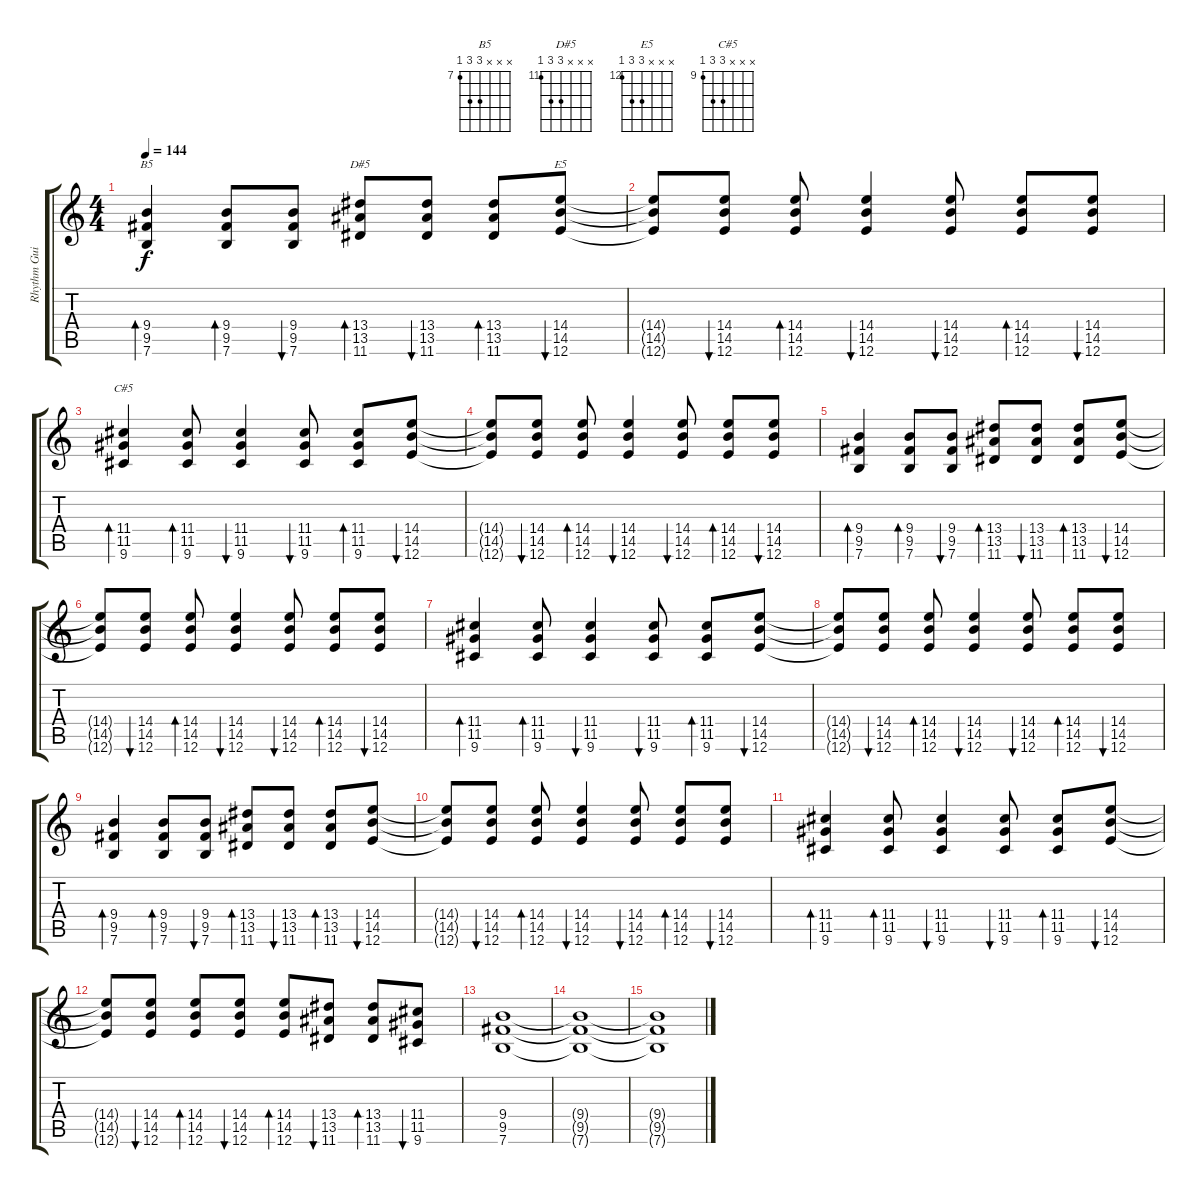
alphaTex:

\track ("Rhythm Guitar" "Rhythm Gui") {instrument overdrivenguitar}
\staff {score tabs}
\tuning (E4 B3 G3 D3 A2 E2) {hide}
\chord ("B5" x x x 9 9 7) {firstfret 7}
\chord ("D#5" x x x 13 13 11) {firstfret 11}
\chord ("E5" x x x 14 14 12) {firstfret 12}
\chord ("C#5" x x x 11 11 9) {firstfret 9}
\ts (4 4)
\tempo 144
\clef g2
\ks c
(9.4 9.5 7.6).4{bd 30 ch "B5" dy f} (9.4 9.5 7.6).8{bd 30} (9.4 9.5 7.6).8{bu 30} (13.4 13.5 11.6).8{bd 30 ch "D#5"} (13.4 13.5 11.6).8{bu 30} (13.4 13.5 11.6).8{bd 30} (14.4 14.5 12.6).8{bu 30 ch "E5"} |
(14.4{t} 14.5{t} 12.6{t}).8 (14.4 14.5 12.6).8{bu 30} (14.4 14.5 12.6).8{bd 30} (14.4 14.5 12.6).4{bu 30} (14.4 14.5 12.6).8{bu 30} (14.4 14.5 12.6).8{bd 30} (14.4 14.5 12.6).8{bu 30} |
(11.4 11.5 9.6).4{bd 30 ch "C#5"} (11.4 11.5 9.6).8{bd 30} (11.4 11.5 9.6).4{bu 30} (11.4 11.5 9.6).8{bu 30} (11.4 11.5 9.6).8{bd 30} (14.4 14.5 12.6).8{bu 30} |
(14.4{t} 14.5{t} 12.6{t}).8 (14.4 14.5 12.6).8{bu 30} (14.4 14.5 12.6).8{bd 30} (14.4 14.5 12.6).4{bu 30} (14.4 14.5 12.6).8{bu 30} (14.4 14.5 12.6).8{bd 30} (14.4 14.5 12.6).8{bu 30} |
(9.4 9.5 7.6).4{bd 30} (9.4 9.5 7.6).8{bd 30} (9.4 9.5 7.6).8{bu 30} (13.4 13.5 11.6).8{bd 30} (13.4 13.5 11.6).8{bu 30} (13.4 13.5 11.6).8{bd 30} (14.4 14.5 12.6).8{bu 30} |
(14.4{t} 14.5{t} 12.6{t}).8 (14.4 14.5 12.6).8{bu 30} (14.4 14.5 12.6).8{bd 30} (14.4 14.5 12.6).4{bu 30} (14.4 14.5 12.6).8{bu 30} (14.4 14.5 12.6).8{bd 30} (14.4 14.5 12.6).8{bu 30} |
(11.4 11.5 9.6).4{bd 30} (11.4 11.5 9.6).8{bd 30} (11.4 11.5 9.6).4{bu 30} (11.4 11.5 9.6).8{bu 30} (11.4 11.5 9.6).8{bd 30} (14.4 14.5 12.6).8{bu 30} |
(14.4{t} 14.5{t} 12.6{t}).8 (14.4 14.5 12.6).8{bu 30} (14.4 14.5 12.6).8{bd 30} (14.4 14.5 12.6).4{bu 30} (14.4 14.5 12.6).8{bu 30} (14.4 14.5 12.6).8{bd 30} (14.4 14.5 12.6).8{bu 30} |
(9.4 9.5 7.6).4{bd 30} (9.4 9.5 7.6).8{bd 30} (9.4 9.5 7.6).8{bu 30} (13.4 13.5 11.6).8{bd 30} (13.4 13.5 11.6).8{bu 30} (13.4 13.5 11.6).8{bd 30} (14.4 14.5 12.6).8{bu 30} |
(14.4{t} 14.5{t} 12.6{t}).8 (14.4 14.5 12.6).8{bu 30} (14.4 14.5 12.6).8{bd 30} (14.4 14.5 12.6).4{bu 30} (14.4 14.5 12.6).8{bu 30} (14.4 14.5 12.6).8{bd 30} (14.4 14.5 12.6).8{bu 30} |
(11.4 11.5 9.6).4{bd 30} (11.4 11.5 9.6).8{bd 30} (11.4 11.5 9.6).4{bu 30} (11.4 11.5 9.6).8{bu 30} (11.4 11.5 9.6).8{bd 30} (14.4 14.5 12.6).8{bu 30} |
(14.4{t} 14.5{t} 12.6{t}).8 (14.4 14.5 12.6).8{bu 30} (14.4 14.5 12.6).8{bd 30} (14.4 14.5 12.6).8{bu 30} (14.4 14.5 12.6).8{bd 30} (13.4 13.5 11.6).8{bu 30} (13.4 13.5 11.6).8{bd 30} (11.4 11.5 9.6).8{bu 30} |
(9.4 9.5 7.6).1 |
(9.4{t} 9.5{t} 7.6{t}).1 |
(9.4{t} 9.5{t} 7.6{t}).1
